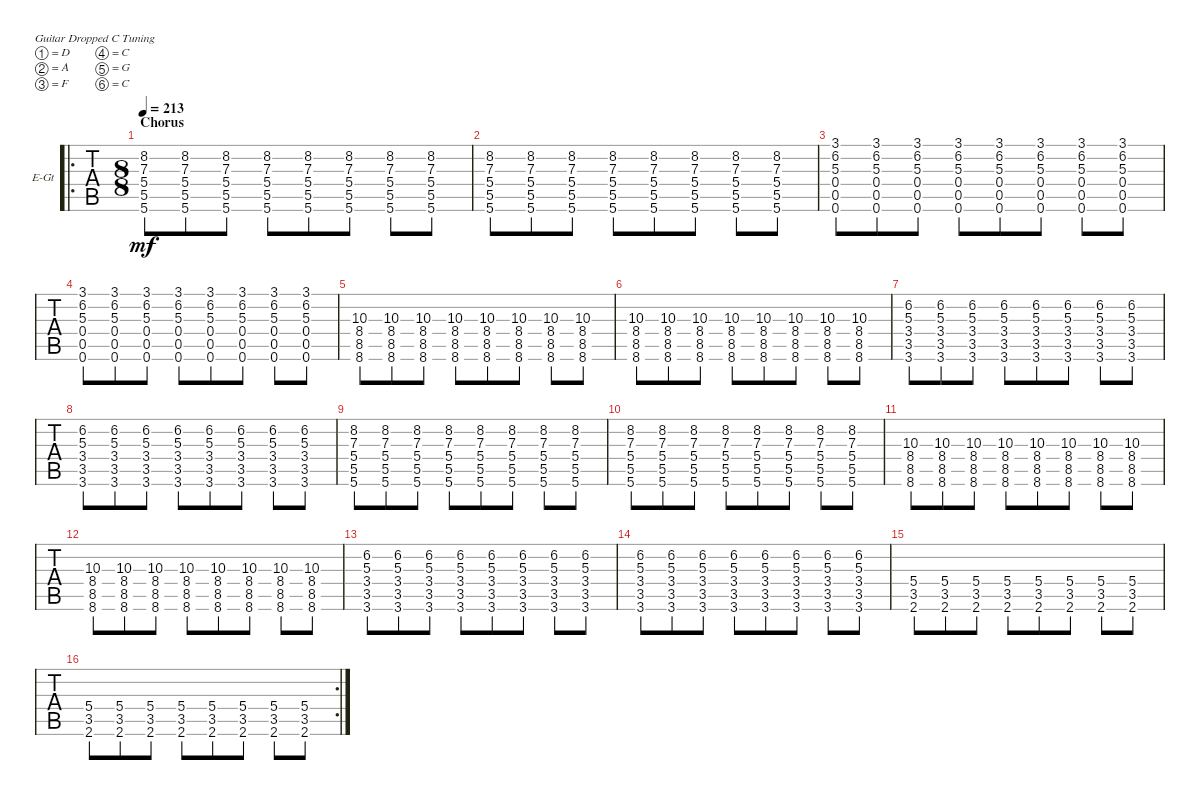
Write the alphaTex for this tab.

\defaultSystemsLayout 4
\bracketExtendMode groupsimilarinstruments
\firstSystemTrackNameOrientation horizontal
\otherSystemsTrackNameOrientation horizontal
\track ("Electric Guitar Left" "E-Gt") {instrument distortionguitar}
\staff {tabs}
\tuning (D4 A3 F3 C3 G2 C2)
\ro
\ts (8 8)
\section ("" "Chorus")
\tempo 213
\clef g2
\ks c
(5.6 5.5 5.4 7.3 8.2).8{dy mf} (5.4 5.5 5.6 8.2 7.3).8 (5.6 5.5 5.4 8.2 7.3).8 (5.4 5.5 5.6 8.2 7.3).8 (5.6 5.5 5.4 8.2 7.3).8 (5.4 5.5 5.6 8.2 7.3).8 (5.6 5.5 5.4 8.2 7.3).8 (5.4 5.5 5.6 8.2 7.3).8 |
(5.6 5.5 5.4 8.2 7.3).8 (5.4 5.5 5.6 8.2 7.3).8 (5.6 5.5 5.4 8.2 7.3).8 (5.4 5.5 5.6 8.2 7.3).8 (5.6 5.5 5.4 8.2 7.3).8 (5.4 5.5 5.6 8.2 7.3).8 (5.6 5.5 5.4 8.2 7.3).8 (5.4 5.5 5.6 8.2 7.3).8 |
(0.6 0.5 0.4 5.3 6.2 3.1).8 (0.6 0.5 0.4 5.3 6.2 3.1).8 (0.6 0.5 0.4 5.3 6.2 3.1).8 (0.6 0.5 0.4 5.3 6.2 3.1).8 (0.6 0.5 0.4 5.3 6.2 3.1).8 (0.6 0.5 0.4 5.3 6.2 3.1).8 (0.6 0.5 0.4 5.3 6.2 3.1).8 (0.6 0.5 0.4 5.3 6.2 3.1).8 |
(0.6 0.5 0.4 5.3 6.2 3.1).8 (0.6 0.5 0.4 5.3 6.2 3.1).8 (0.6 0.5 0.4 5.3 6.2 3.1).8 (0.6 0.5 0.4 5.3 6.2 3.1).8 (0.6 0.5 0.4 5.3 6.2 3.1).8 (0.6 0.5 0.4 5.3 6.2 3.1).8 (0.6 0.5 0.4 5.3 6.2 3.1).8 (0.6 0.5 0.4 5.3 6.2 3.1).8 |
(8.5 8.4 8.6 10.3).8 (8.6 8.5 8.4 10.3).8 (8.5 8.4 8.6 10.3).8 (8.6 8.5 8.4 10.3).8 (8.5 8.4 8.6 10.3).8 (8.6 8.5 8.4 10.3).8 (8.5 8.4 8.6 10.3).8 (8.6 8.5 8.4 10.3).8 |
(8.5 8.4 8.6 10.3).8 (8.6 8.5 8.4 10.3).8 (8.5 8.4 8.6 10.3).8 (8.6 8.5 8.4 10.3).8 (8.5 8.4 8.6 10.3).8 (8.6 8.5 8.4 10.3).8 (8.5 8.4 8.6 10.3).8 (8.6 8.5 8.4 10.3).8 |
(3.6 3.5 3.4 5.3 6.2).8 (3.6 3.5 3.4 5.3 6.2).8 (3.6 3.5 3.4 5.3 6.2).8 (3.6 3.5 3.4 5.3 6.2).8 (3.6 3.5 3.4 5.3 6.2).8 (3.6 3.5 3.4 5.3 6.2).8 (3.6 3.5 3.4 5.3 6.2).8 (3.6 3.5 3.4 5.3 6.2).8 |
(3.6 3.5 3.4 5.3 6.2).8 (3.6 3.5 3.4 5.3 6.2).8 (3.6 3.5 3.4 5.3 6.2).8 (3.6 3.5 3.4 5.3 6.2).8 (3.6 3.5 3.4 5.3 6.2).8 (3.6 3.5 3.4 5.3 6.2).8 (3.6 3.5 3.4 5.3 6.2).8 (3.6 3.5 3.4 5.3 6.2).8 |
(5.6 5.5 5.4 7.3 8.2).8 (5.4 5.5 5.6 8.2 7.3).8 (5.6 5.5 5.4 8.2 7.3).8 (5.4 5.5 5.6 8.2 7.3).8 (5.6 5.5 5.4 8.2 7.3).8 (5.4 5.5 5.6 8.2 7.3).8 (5.6 5.5 5.4 8.2 7.3).8 (5.4 5.5 5.6 8.2 7.3).8 |
(5.6 5.5 5.4 8.2 7.3).8 (5.4 5.5 5.6 8.2 7.3).8 (5.6 5.5 5.4 8.2 7.3).8 (5.4 5.5 5.6 8.2 7.3).8 (5.6 5.5 5.4 8.2 7.3).8 (5.4 5.5 5.6 8.2 7.3).8 (5.6 5.5 5.4 8.2 7.3).8 (5.4 5.5 5.6 8.2 7.3).8 |
(8.4 8.5 8.6 10.3).8 (8.4 8.5 8.6 10.3).8 (8.4 8.5 8.6 10.3).8 (8.4 8.5 8.6 10.3).8 (8.4 8.5 8.6 10.3).8 (8.4 8.5 8.6 10.3).8 (8.4 8.5 8.6 10.3).8 (8.4 8.5 8.6 10.3).8 |
(8.4 8.5 8.6 10.3).8 (8.4 8.5 8.6 10.3).8 (8.4 8.5 8.6 10.3).8 (8.4 8.5 8.6 10.3).8 (8.4 8.5 8.6 10.3).8 (8.4 8.5 8.6 10.3).8 (8.4 8.5 8.6 10.3).8 (8.4 8.5 8.6 10.3).8 |
(3.6 3.5 3.4 5.3 6.2).8 (3.6 3.5 3.4 5.3 6.2).8 (3.6 3.5 3.4 5.3 6.2).8 (3.6 3.5 3.4 5.3 6.2).8 (3.6 3.5 3.4 5.3 6.2).8 (3.6 3.5 3.4 5.3 6.2).8 (3.6 3.5 3.4 5.3 6.2).8 (3.6 3.5 3.4 5.3 6.2).8 |
(3.6 3.5 3.4 5.3 6.2).8 (3.6 3.5 3.4 5.3 6.2).8 (3.6 3.5 3.4 5.3 6.2).8 (3.6 3.5 3.4 5.3 6.2).8 (3.6 3.5 3.4 5.3 6.2).8 (3.6 3.5 3.4 5.3 6.2).8 (3.6 3.5 3.4 5.3 6.2).8 (3.6 3.5 3.4 5.3 6.2).8 |
(2.6 3.5 5.4).8 (2.6 3.5 5.4).8 (2.6 3.5 5.4).8 (2.6 3.5 5.4).8 (2.6 3.5 5.4).8 (2.6 3.5 5.4).8 (2.6 3.5 5.4).8 (2.6 3.5 5.4).8 |
\rc 2
(2.6 3.5 5.4).8 (2.6 3.5 5.4).8 (2.6 3.5 5.4).8 (2.6 3.5 5.4).8 (2.6 3.5 5.4).8 (2.6 3.5 5.4).8 (2.6 3.5 5.4).8 (2.6 3.5 5.4).8
